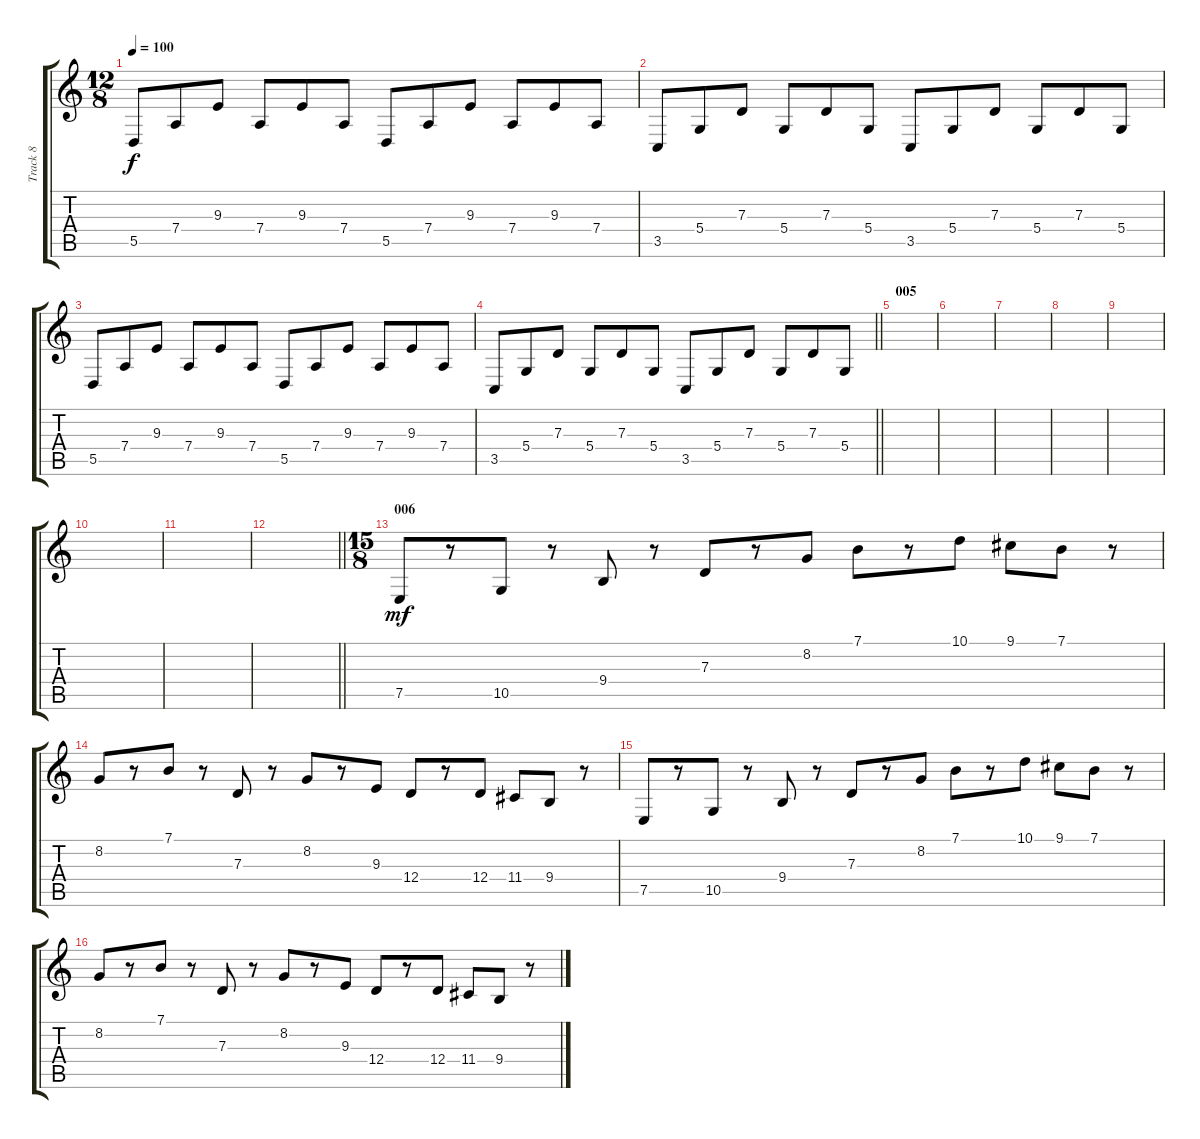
\track ("Track 8" "Track 8") {instrument fx1rain}
\staff {score tabs}
\tuning (E4 B3 G3 D3 A2 E2) {hide}
\ts (12 8)
\tempo 100
\clef g2
\ks c
5.5.8{dy f instrument fx1rain} 7.4.8 9.3.8 7.4.8 9.3.8 7.4.8 5.5.8{instrument fx1rain} 7.4.8 9.3.8 7.4.8 9.3.8 7.4.8 |
3.5.8{instrument fx1rain} 5.4.8 7.3.8 5.4.8 7.3.8 5.4.8 3.5.8{instrument fx1rain} 5.4.8 7.3.8 5.4.8 7.3.8 5.4.8 |
5.5.8{instrument fx1rain} 7.4.8 9.3.8 7.4.8 9.3.8 7.4.8 5.5.8{instrument fx1rain} 7.4.8 9.3.8 7.4.8 9.3.8 7.4.8 |
\barLineRight lightlight
3.5.8{instrument fx1rain} 5.4.8 7.3.8 5.4.8 7.3.8 5.4.8 3.5.8{instrument fx1rain} 5.4.8 7.3.8 5.4.8 7.3.8 5.4.8 |
\section ("" "005")
|
|
|
|
|
|
|
\barLineRight lightlight
|
\ts (15 8)
\section ("" "006")
7.5.8{dy mf} r.8 10.5.8 r.8 9.4.8 r.8 7.3.8 r.8 8.2.8 7.1.8 r.8 10.1.8 9.1.8 7.1.8 r.8 |
8.2.8 r.8 7.1.8 r.8 7.3.8 r.8 8.2.8 r.8 9.3.8 12.4.8 r.8 12.4.8 11.4.8 9.4.8 r.8 |
7.5.8 r.8 10.5.8 r.8 9.4.8 r.8 7.3.8 r.8 8.2.8 7.1.8 r.8 10.1.8 9.1.8 7.1.8 r.8 |
8.2.8 r.8 7.1.8 r.8 7.3.8 r.8 8.2.8 r.8 9.3.8 12.4.8 r.8 12.4.8 11.4.8 9.4.8 r.8
